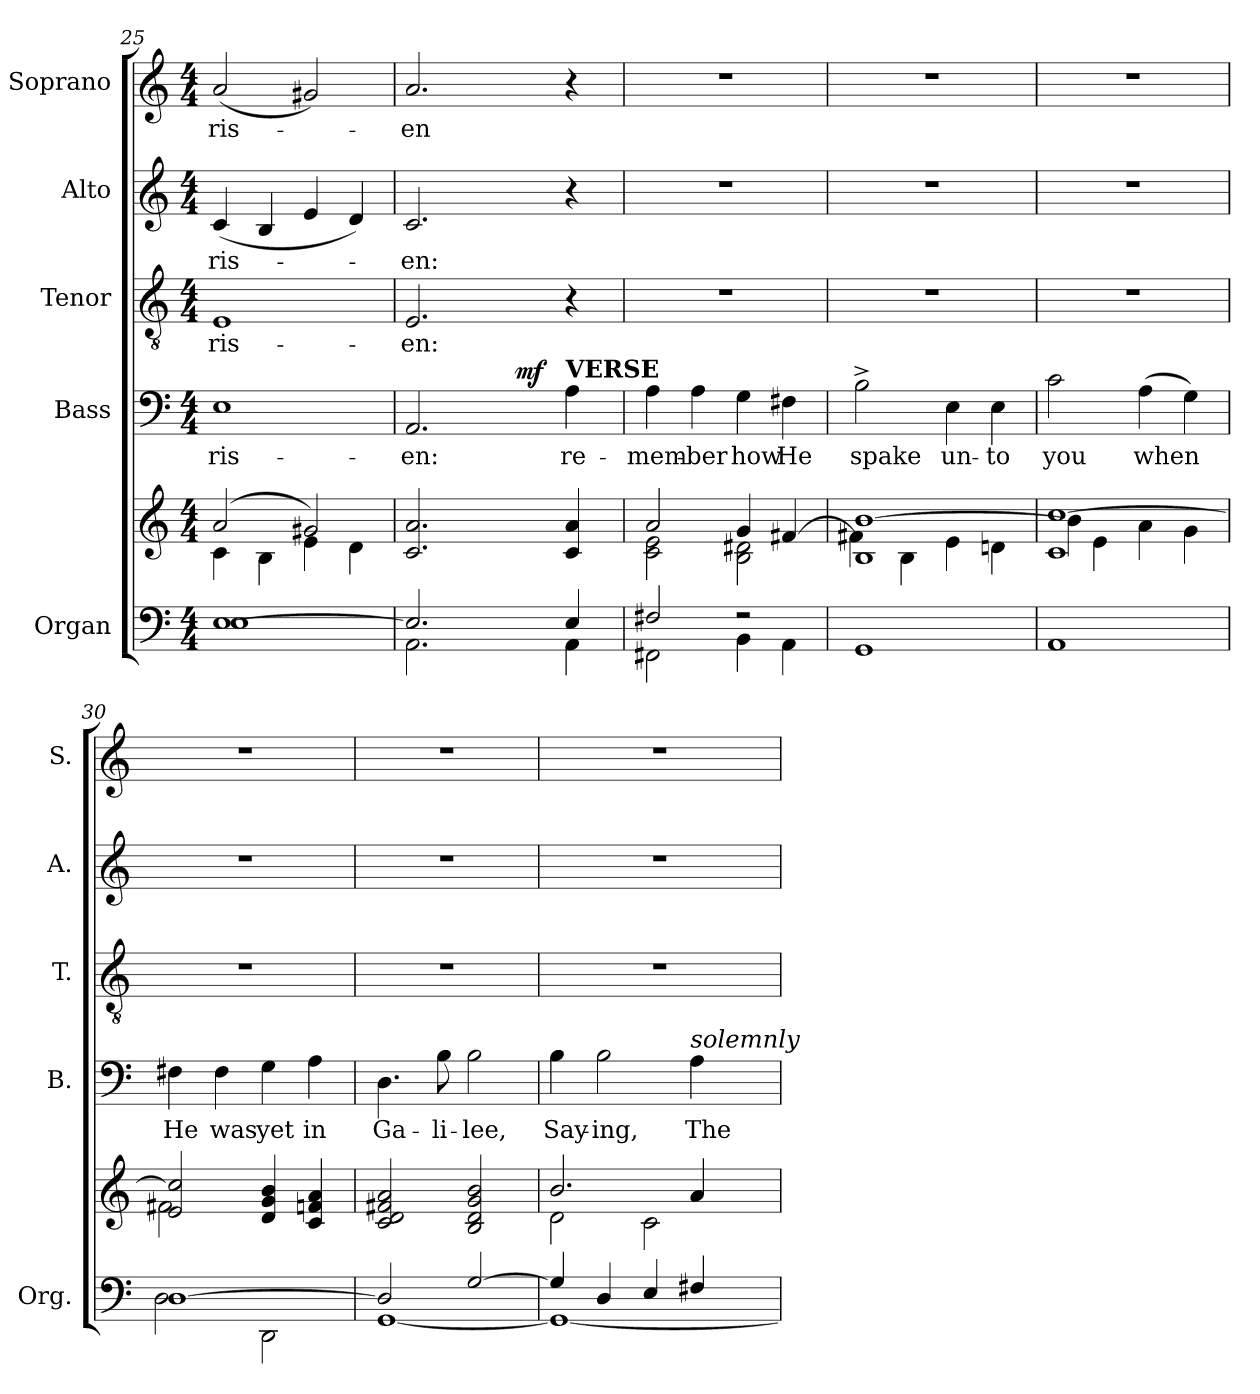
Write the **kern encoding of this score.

**kern	**kern	**kern	**text	**dynam	**kern	**text	**kern	**text	**kern	**text
*part5	*part5	*part4	*part4	*part4	*part3	*part3	*part2	*part2	*part1	*part1
*staff6	*staff5	*staff4	*staff4	*staff4	*staff3	*staff3	*staff2	*staff2	*staff1	*staff1
*I"Organ	*	*I"Bass	*	*	*I"Tenor	*	*I"Alto	*	*I"Soprano	*
*I'Org.	*	*I'B.	*	*	*I'T.	*	*I'A.	*	*I'S.	*
*clefF4	*clefG2	*clefF4	*	*	*clefGv2	*	*clefG2	*	*clefG2	*
*	*	*	*	*	*ITrd7c12	*	*	*	*	*
*k[]	*k[]	*k[]	*	*	*k[]	*	*k[]	*	*k[]	*
*C:	*C:	*C:	*	*	*C:	*	*C:	*	*C:	*
*M4/4	*M4/4	*M4/4	*	*	*M4/4	*	*M4/4	*	*M4/4	*
=25	=25	=25	=25	=25	=25	=25	=25	=25	=25	=25
*^	*^	*	*	*	*	*	*	*	*	*
!	!	!	!	!	!LO:LY:b:color=#000000	!	!	!	!	!	!	!
!	!	!	!	!	!	!	!	!LO:LY:b:color=#000000	!	!	!	!
!	!	!	!	!	!	!	!	!	!	!LO:LY:b:color=#000000	!	!
!	!	!	!	!	!	!	!	!	!	!	!	!LO:LY:b:color=#000000
[>1Ei	1Ei	(2ai/	4ci\	1Ei	ris-	.	1EEi	ris-	(4ci/	ris-	(2ai/	ris-
.	.	.	4Bi\	.	.	.	.	.	4Bi/	.	.	.
.	.	2g#Xi/)	4ei\	.	.	.	.	.	4ei/	.	2g#Xi/)	.
.	.	.	4di\	.	.	.	.	.	4di/)	.	.	.
*	*	*v	*v	*	*	*	*	*	*	*	*	*
=26	=26	=26	=26	=26	=26	=26	=26	=26	=26	=26	=26
*	*	*^	*	*	*	*	*	*	*	*	*
!	!	!	!	!	!LO:LY:b:color=#000000	!	!	!	!	!	!	!
*	*	*v	*v	*	*	*	*	*	*	*	*	*
*	*	*^	*	*	*	*	*	*	*	*	*
!	!	!	!	!	!	!	!	!LO:LY:b:color=#000000	!	!	!	!
*	*	*v	*v	*	*	*	*	*	*	*	*	*
*	*	*^	*	*	*	*	*	*	*	*	*
!	!	!	!	!	!	!	!	!	!	!LO:LY:b:color=#000000	!	!
*	*	*v	*v	*	*	*	*	*	*	*	*	*
*	*	*^	*	*	*	*	*	*	*	*	*
!	!	!	!	!	!	!	!	!	!	!	!	!LO:LY:b:color=#000000
*	*	*v	*v	*^	*	*	*	*	*	*	*	*
2.Ei/]	2.AAi\	2.ci/ 2.ai	2.AAi/	4ryy	-en:	.	2.EEi/	-en:	2.ci/	-en:	2.ai/	-en
.	.	.	.	8ryy	.	.	.	.	.	.	.	.
.	.	.	.	16ryy	.	.	.	.	.	.	.	.
.	.	.	.	64ryy	.	.	.	.	.	.	.	.
.	.	.	.	128ryy	.	.	.	.	.	.	.	.
.	.	.	.	512ryy	.	.	.	.	.	.	.	.
.	.	.	.	2ryy	.	mf	.	.	.	.	.	.
!	!	!	!LO:TX:a:B:t=VERSE	!	!	!	!	!	!	!	!	!
!	!	!	!	!	!LO:LY:b:color=#000000	!	!	!	!	!	!	!
4Ei/	4AAi\	4ci/ 4ai	4Ai\	.	re-	.	4r	.	4r	.	4r	.
.	.	.	.	32ryy	.	.	.	.	.	.	.	.
.	.	.	.	256.ryy	.	.	.	.	.	.	.	.
*	*	*	*v	*v	*	*	*	*	*	*	*	*
=27	=27	=27	=27	=27	=27	=27	=27	=27	=27	=27	=27
*	*	*^	*	*	*	*	*	*	*	*	*
*	*	*	*	*^	*	*	*	*	*	*	*	*
!	!	!	!	!	!	!LO:LY:b:color=#000000	!	!	!	!	!	!	!
*	*	*	*	*v	*v	*	*	*	*	*	*	*	*
2F#Xi/	2FF#Xi\	2ai/	2ci\ 2ei	4Ai\	-mem-	.	1r	.	1r	.	1r	.
!	!	!	!	!	!LO:LY:b:color=#000000	!	!	!	!	!	!	!
.	.	.	.	4Ai\	-ber	.	.	.	.	.	.	.
!	!	!	!	!	!LO:LY:b:color=#000000	!	!	!	!	!	!	!
2r	4BBi\	4gi/	2Bi\ 2d#Xi	4Gi\	how	.	.	.	.	.	.	.
!	!	!	!	!	!LO:LY:b:color=#000000	!	!	!	!	!	!	!
.	4AAi\	[>4f#Xi/	.	4F#Xi\	He	.	.	.	.	.	.	.
*v	*v	*	*	*	*	*	*	*	*	*	*	*
!!LO:LB:g=z
=28	=28	=28	=28	=28	=28	=28	=28	=28	=28	=28	=28
*^	*	*	*	*	*	*	*	*	*	*	*
!	!	!	!	!	!LO:LY:b:color=#000000	!	!	!	!	!	!	!
*v	*v	*	*	*	*	*	*	*	*	*	*	*
1GGi	1Bi [>1bi	4f#Xi\]	2B^i\	spake	.	1r	.	1r	.	1r	.
.	.	4Bi\	.	.	.	.	.	.	.	.	.
!	!	!	!	!LO:LY:b:color=#000000	!	!	!	!	!	!	!
.	.	4ei\	4Ei\	un-	.	.	.	.	.	.	.
!	!	!	!	!LO:LY:b:color=#000000	!	!	!	!	!	!	!
.	.	4dni\	4Ei\	-to	.	.	.	.	.	.	.
=29	=29	=29	=29	=29	=29	=29	=29	=29	=29	=29	=29
!	!	!	!	!LO:LY:b:color=#000000	!	!	!	!	!	!	!
1AAi	1ci [>1cci	4bi\]	2ci\	you	.	1r	.	1r	.	1r	.
.	.	4ei\	.	.	.	.	.	.	.	.	.
!	!	!	!	!LO:LY:b:color=#000000	!	!	!	!	!	!	!
.	.	4ai\	(4Ai\	when	.	.	.	.	.	.	.
.	.	4gi\	4Gi\)	.	.	.	.	.	.	.	.
=30	=30	=30	=30	=30	=30	=30	=30	=30	=30	=30	=30
*^	*	*	*	*	*	*	*	*	*	*	*
!	!	!	!	!	!LO:LY:b:color=#000000	!	!	!	!	!	!	!
[>1Di	2Di\	2ei/ 2cci]	2f#Xi\	4F#Xi\	He	.	1r	.	1r	.	1r	.
!	!	!	!	!	!LO:LY:b:color=#000000	!	!	!	!	!	!	!
.	.	.	.	4F#i\	was	.	.	.	.	.	.	.
!	!	!	!	!	!LO:LY:b:color=#000000	!	!	!	!	!	!	!
.	2DDi\	4di/ 4gi 4bi	2ryy	4Gi\	yet	.	.	.	.	.	.	.
!	!	!	!	!	!LO:LY:b:color=#000000	!	!	!	!	!	!	!
.	.	4ci/ 4fni 4ai	.	4Ai\	in	.	.	.	.	.	.	.
*	*	*v	*v	*	*	*	*	*	*	*	*	*
=31	=31	=31	=31	=31	=31	=31	=31	=31	=31	=31	=31
!	!	!	!	!LO:LY:b:color=#000000	!	!	!	!	!	!	!
2Di/]	[<1GGi	2ci/ 2di 2f#Xi 2ai	4.Di\	Ga-	.	1r	.	1r	.	1r	.
!	!	!	!	!LO:LY:b:color=#000000	!	!	!	!	!	!	!
.	.	.	8Bi\	-li-	.	.	.	.	.	.	.
!	!	!	!	!LO:LY:b:color=#000000	!	!	!	!	!	!	!
[>2Gi/	.	2Bi/ 2di 2gi 2bi	2Bi\	-lee,	.	.	.	.	.	.	.
=32	=32	=32	=32	=32	=32	=32	=32	=32	=32	=32	=32
*	*	*^	*	*	*	*	*	*	*	*	*
!	!	!	!	!	!LO:LY:b:color=#000000	!	!	!	!	!	!	!
4Gi/]	1GGi_<	2.bi/	2di\	4Bi\	Say-	.	1r	.	1r	.	1r	.
!	!	!	!	!	!LO:LY:b:color=#000000	!	!	!	!	!	!	!
4Di/	.	.	.	2Bi\	-ing,	.	.	.	.	.	.	.
4Ei/	.	.	2ci\	.	.	.	.	.	.	.	.	.
!	!	!	!	!LO:TX:a:i:t=solemnly	!	!	!	!	!	!	!	!
!	!	!	!	!	!LO:LY:b:color=#000000	!	!	!	!	!	!	!
4F#Xi/	.	4ai/	.	4Ai\	The	.	.	.	.	.	.	.
*v	*v	*	*	*	*	*	*	*	*	*	*	*
*	*v	*v	*	*	*	*	*	*	*	*	*
=	=	=	=	=	=	=	=	=	=	=
*-	*-	*-	*-	*-	*-	*-	*-	*-	*-	*-
